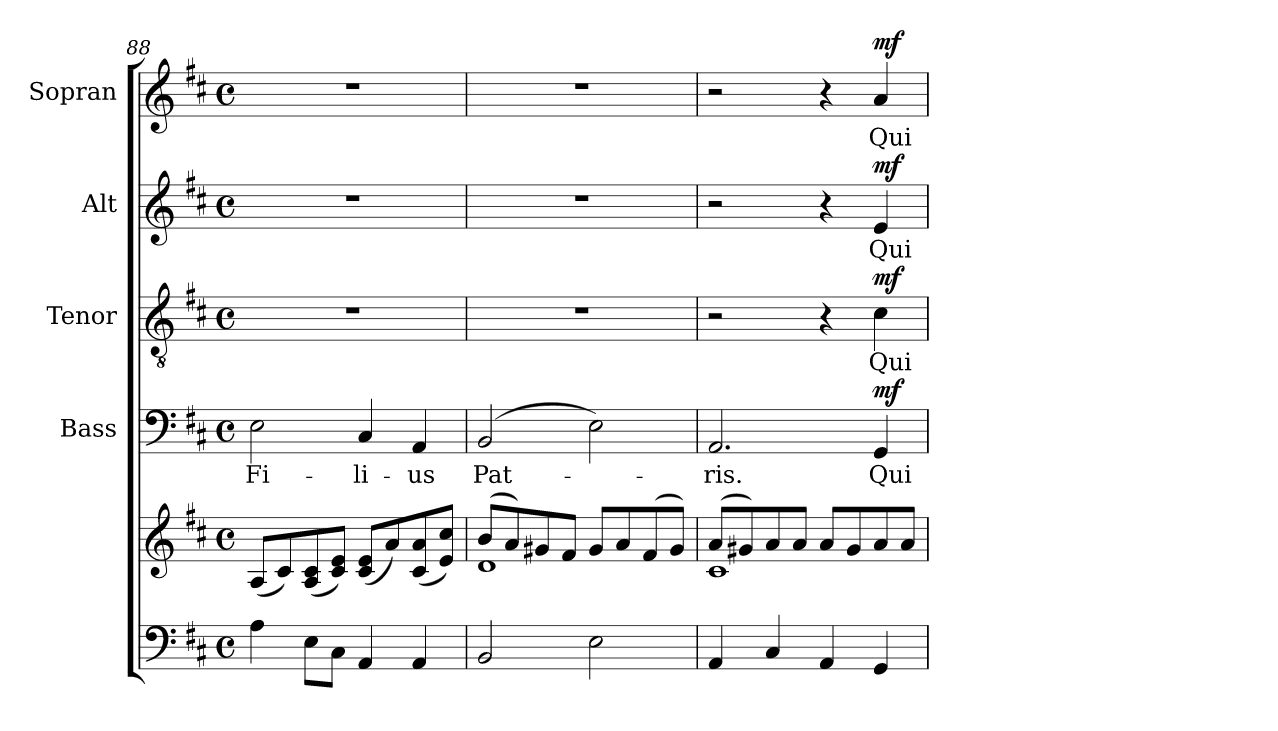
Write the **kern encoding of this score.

**kern	**kern	**kern	**text	**dynam	**kern	**text	**dynam	**kern	**text	**dynam	**kern	**text	**dynam
*part5	*part5	*part4	*part4	*part4	*part3	*part3	*part3	*part2	*part2	*part2	*part1	*part1	*part1
*staff6	*staff5	*staff4	*staff4	*staff4	*staff3	*staff3	*staff3	*staff2	*staff2	*staff2	*staff1	*staff1	*staff1
*	*	*I"Bass	*	*	*I"Tenor	*	*	*I"Alt	*	*	*I"Sopran	*	*
*	*	*I'B.	*	*	*I'T.	*	*	*I'A.	*	*	*I'S.	*	*
*clefF4	*clefG2	*clefF4	*	*	*clefGv2	*	*	*clefG2	*	*	*clefG2	*	*
*k[f#c#]	*k[f#c#]	*k[f#c#]	*	*	*k[f#c#]	*	*	*k[f#c#]	*	*	*k[f#c#]	*	*
*D:	*D:	*D:	*	*	*D:	*	*	*D:	*	*	*D:	*	*
*M4/4	*M4/4	*M4/4	*	*	*M4/4	*	*	*M4/4	*	*	*M4/4	*	*
*met(c)	*met(c)	*met(c)	*	*	*met(c)	*	*	*met(c)	*	*	*met(c)	*	*
=88	=88	=88	=88	=88	=88	=88	=88	=88	=88	=88	=88	=88	=88
!	!	!	!LO:LY:b	!	!	!	!	!	!	!	!	!	!
4A\	(<8A/L	2E\	Fi-	.	1r	.	.	1r	.	.	1r	.	.
.	8c#/)	.	.	.	.	.	.	.	.	.	.	.	.
8E\L	(<8A/ 8c#/	.	.	.	.	.	.	.	.	.	.	.	.
8C#\J	8c#/ 8e/J)	.	.	.	.	.	.	.	.	.	.	.	.
!	!	!	!LO:LY:b	!	!	!	!	!	!	!	!	!	!
4AA/	(<8c#/ 8e/L	4C#/	-li-	.	.	.	.	.	.	.	.	.	.
.	8a/)	.	.	.	.	.	.	.	.	.	.	.	.
!	!	!	!LO:LY:b	!	!	!	!	!	!	!	!	!	!
4AA/	(<8c#/ 8a/	4AA/	-us	.	.	.	.	.	.	.	.	.	.
.	8e/ 8cc#/J)	.	.	.	.	.	.	.	.	.	.	.	.
=89	=89	=89	=89	=89	=89	=89	=89	=89	=89	=89	=89	=89	=89
*	*^	*	*	*	*	*	*	*	*	*	*	*	*
!	!	!	!	!LO:LY:b	!	!	!	!	!	!	!	!	!	!
2BB/	(>8b/L	1d	(2BB/	Pat-	.	1r	.	.	1r	.	.	1r	.	.
.	8a/)	.	.	.	.	.	.	.	.	.	.	.	.	.
.	8g#X/	.	.	.	.	.	.	.	.	.	.	.	.	.
.	8f#/J	.	.	.	.	.	.	.	.	.	.	.	.	.
2E\	8g#/L	.	2E\)	.	.	.	.	.	.	.	.	.	.	.
.	8a/	.	.	.	.	.	.	.	.	.	.	.	.	.
.	(>8f#/	.	.	.	.	.	.	.	.	.	.	.	.	.
.	8g#/J)	.	.	.	.	.	.	.	.	.	.	.	.	.
=90	=90	=90	=90	=90	=90	=90	=90	=90	=90	=90	=90	=90	=90	=90
!	!	!	!	!LO:LY:b	!	!	!	!	!	!	!	!	!	!
4AA/	(>8a/L	1c#	2.AA/	-ris.	.	2r	.	.	2r	.	.	2r	.	.
.	8g#X/)	.	.	.	.	.	.	.	.	.	.	.	.	.
4C#/	8a/	.	.	.	.	.	.	.	.	.	.	.	.	.
.	8a/J	.	.	.	.	.	.	.	.	.	.	.	.	.
4AA/	8a/L	.	.	.	.	4r	.	.	4r	.	.	4r	.	.
.	8g#/	.	.	.	.	.	.	.	.	.	.	.	.	.
!	!	!	!	!LO:LY:b	!LO:DY:a	!	!LO:LY:b	!LO:DY:a	!	!LO:LY:b	!LO:DY:a	!	!LO:LY:b	!LO:DY:a
4GG/	8a/	.	4GG/	Qui	mf	4c#\	Qui	mf	4e/	Qui	mf	4a/	Qui	mf
.	8a/J	.	.	.	.	.	.	.	.	.	.	.	.	.
*	*v	*v	*	*	*	*	*	*	*	*	*	*	*	*
=	=	=	=	=	=	=	=	=	=	=	=	=	=
*-	*-	*-	*-	*-	*-	*-	*-	*-	*-	*-	*-	*-	*-
